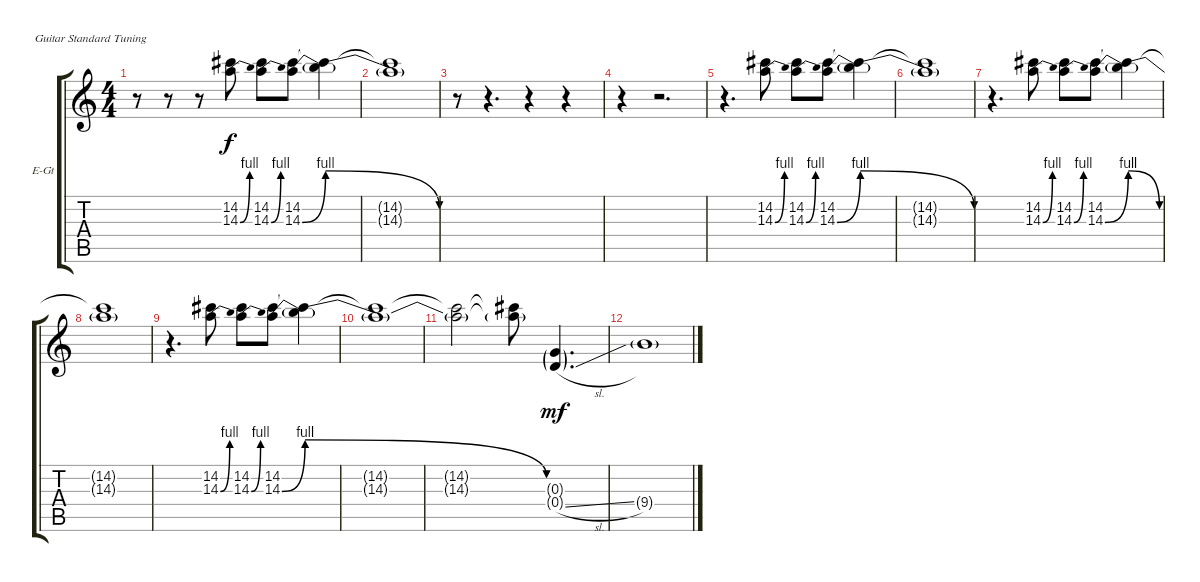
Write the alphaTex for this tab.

\bracketExtendMode groupsimilarinstruments
\firstSystemTrackNameOrientation horizontal
\otherSystemsTrackNameOrientation horizontal
\track ("Slide Guitar" "E-Gt") {instrument electricguitarclean}
\staff {score tabs}
\tuning (E4 B3 G3 D3 A2 E2)
\ts (4 4)
\tempo (98 hide)
\clef g2
\ks c
r.8{dy f} r.8 r.8 (14.2 14.3{be (bend 0 0 15 4)}).8 (14.2 14.3{be (bend 0 0 15 4)}).8 (14.2 14.3{be (bend 0 0 6.6 4)}).8 (14.2{t} 14.3{be (release 0 4 8.4 0) t}).4 |
(14.2{t} 14.3{t}).1 |
r.8 r.4{d} r.4 r.4 |
\tempo (100 hide)
r.4 r.2{d} |
r.4{d} (14.2 14.3{be (bend 0 0 15 4)}).8 (14.2 14.3{be (bend 0 0 15 4)}).8 (14.2 14.3{be (bend 0 0 15 4)}).8 (14.2{t} 14.3{be (release 0 4 4.2 0) t}).4 |
(14.2{t} 14.3{t}).1 |
r.4{d} (14.2 14.3{be (bend 0 0 15 4)}).8 (14.2 14.3{be (bend 0 0 15 4)}).8 (14.2 14.3{be (bend 0 0 15 4)}).8 (14.2{t} 14.3{be (release 0 4 4.2 0) t}).4 |
(14.2{t} 14.3{t}).1 |
r.4{d} (14.2 14.3{be (bend 0 0 15 4)}).8 (14.2 14.3{be (bend 0 0 15 4)}).8 (14.2 14.3{be (bend 0 0 15 4)}).8 (14.2{t} 14.3{be (release 0 4 4.2 0) t}).4 |
(14.2{t} 14.3{t}).1 |
\tempo (80 0.5 hide)
\tempo (100 0.625 hide)
(14.2{t} 14.3{t}).2 (14.2{t} 14.3{t}).8 (0.3{g} 0.4{sl g}).4{d dy mf} |
\tempo (96 hide)
9.4{g}.1
